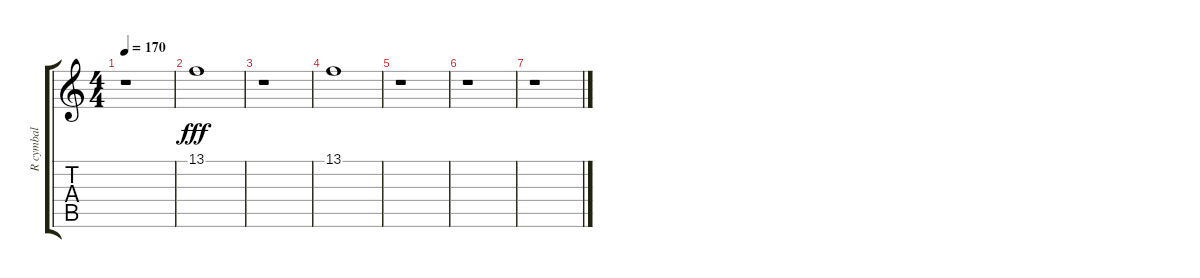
\track ("R cymbal" "R cymbal") {instrument reversecymbal}
\staff {score tabs}
\tuning (E4 B3 G3 D3 A2 E2) {hide}
\ts (4 4)
\tempo 170
\clef g2
\ks c
r.1{dy fff} |
13.1.1 |
r.1 |
13.1.1 |
r.1 |
r.1 |
r.1
